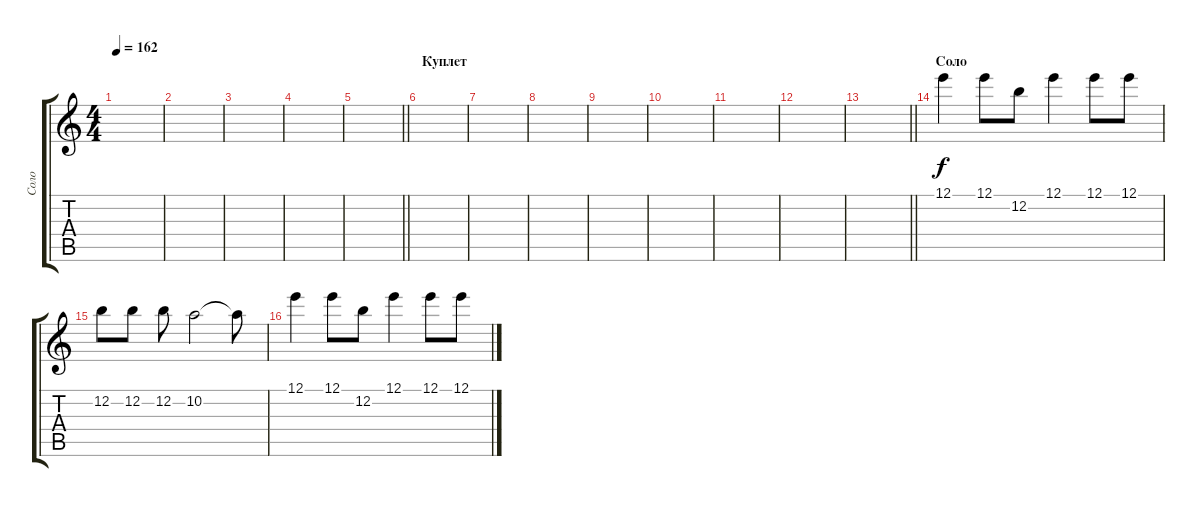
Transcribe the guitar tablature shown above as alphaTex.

\track ("Соло" "Соло") {instrument distortionguitar}
\staff {score tabs}
\tuning (E4 B3 G3 D3 A2 E2) {hide}
\ts (4 4)
\tempo 162
\clef g2
\ks c
|
|
|
|
\barLineRight lightlight
|
\section ("" "Куплет")
|
|
|
|
|
|
|
\barLineRight lightlight
|
\section ("" "Соло")
12.1.4 12.1.8 12.2.8 12.1.4 12.1.8 12.1.8 |
12.2.8 12.2.8 12.2.8 10.2.2 10.2{t}.8 |
12.1.4 12.1.8 12.2.8 12.1.4 12.1.8 12.1.8
